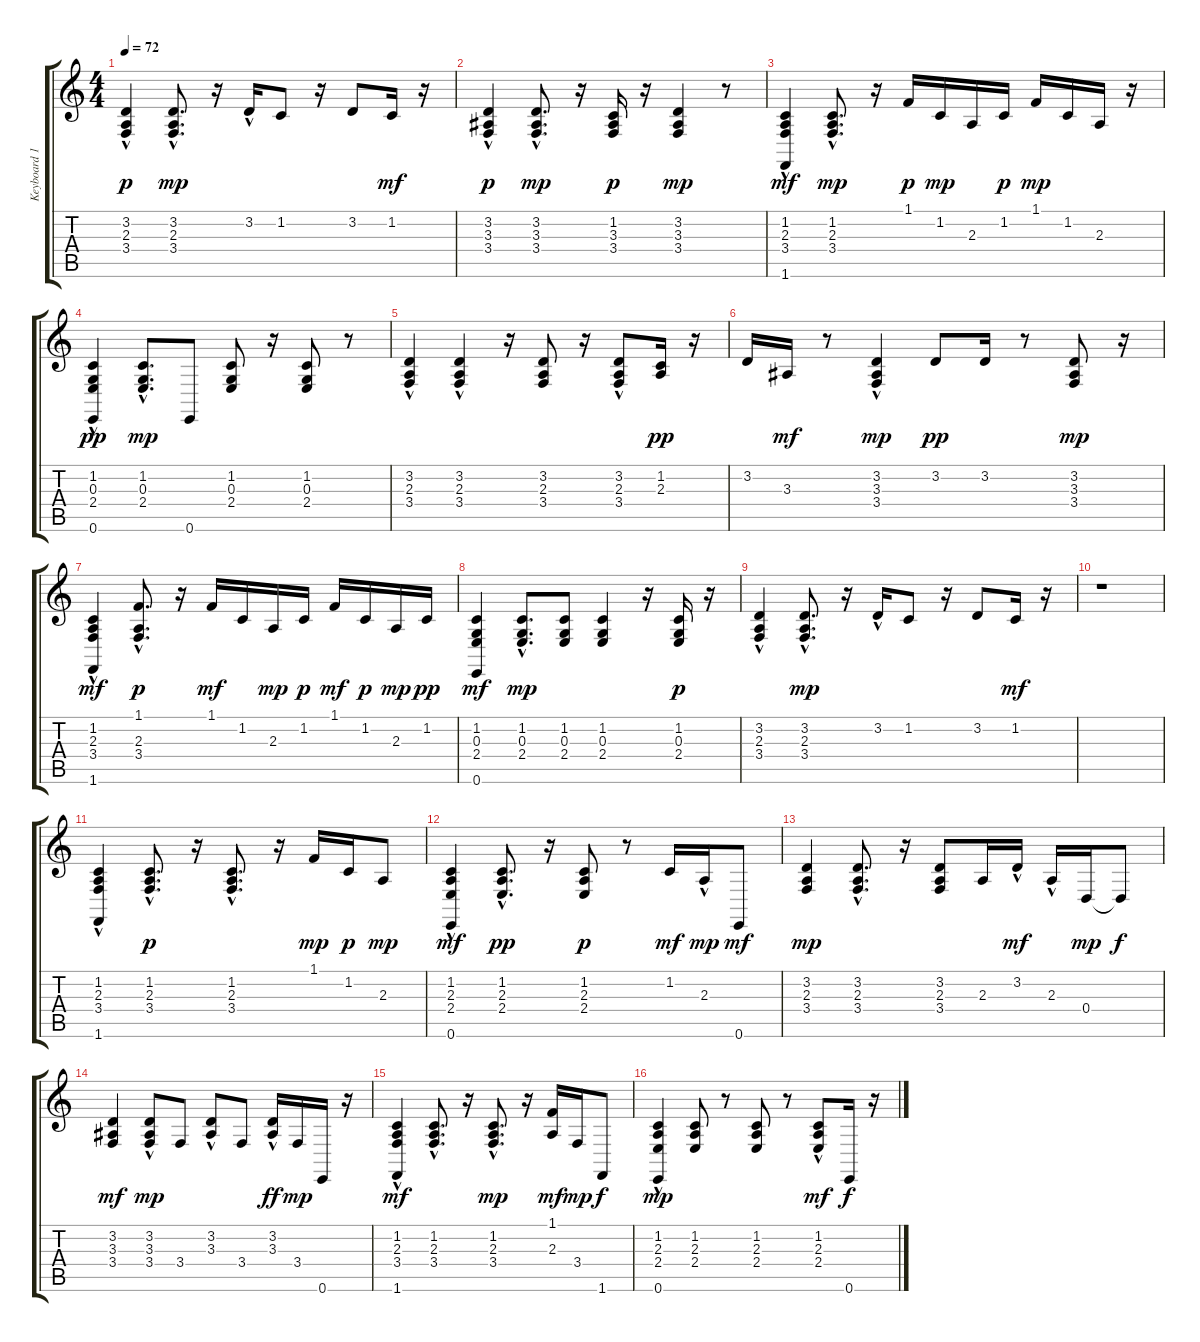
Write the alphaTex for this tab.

\track ("Keyboard 1" "Keyboard 1") {instrument electricgrandpiano}
\staff {score tabs}
\tuning (E4 B3 G3 D3 A2 E2) {hide}
\ts (4 4)
\tempo 72
\clef g2
\ks c
(3.2{hac} 2.3 3.4{hac}).4{dy p} (3.2{hac} 2.3 3.4{hac}).8{d dy mp} r.16 3.2{hac}.16 1.2.8 r.16 3.2.8 1.2.16{dy mf} r.16 |
(3.2{hac} 3.3 3.4).4{dy p} (3.2 3.3 3.4{hac}).8{d dy mp} r.16 (1.2 3.3 3.4).16{dy p} r.16 (3.2 3.3 3.4).4{dy mp} r.8 |
(1.2{hac} 2.3{hac} 3.4{hac} 1.6{hac}).4{dy mf} (1.2 2.3{hac} 3.4{hac}).8{d dy mp} r.16 1.1.16{dy p} 1.2.16{dy mp} 2.3.16 1.2.16{dy p} 1.1.16{dy mp} 1.2.16 2.3.16 r.16 |
(1.2 0.3 2.4 0.6{hac}).4{dy pp} (1.2{hac} 0.3{hac} 2.4{hac}).8{d dy mp} 0.6.8 (1.2 0.3 2.4).8 r.16 (1.2 0.3 2.4).8 r.8 |
(3.2{hac} 2.3{hac} 3.4{hac}).4 (3.2{hac} 2.3{hac} 3.4).4 r.16 (3.2 2.3 3.4).8 r.16 (3.2 2.3 3.4{hac}).8 (1.2 2.3).16{dy pp} r.16 |
3.2.16 3.3.16{dy mf} r.8 (3.2{hac} 3.3 3.4).4{dy mp} 3.2.8{dy pp} 3.2.16 r.8 (3.2 3.3 3.4).8{dy mp} r.16 |
(1.2{hac} 2.3{hac} 3.4{hac} 1.6).4{dy mf} (1.1{hac} 2.3 3.4).8{d dy p} r.16 1.1.16{dy mf} 1.2.16 2.3.16{dy mp} 1.2.16{dy p} 1.1.16{dy mf} 1.2.16{dy p} 2.3.16{dy mp} 1.2.16{dy pp} |
(1.2 0.3 2.4 0.6).4{dy mf} (1.2 0.3 2.4{hac}).8{d dy mp} (1.2 0.3 2.4).8 (1.2 0.3 2.4).4 r.16 (1.2 0.3 2.4).16{dy p} r.16 |
(3.2{hac} 2.3 3.4{hac}).4 (3.2{hac} 2.3 3.4{hac}).8{d dy mp} r.16 3.2{hac}.16 1.2.8 r.16 3.2.8 1.2.16{dy mf} r.16 |
r.1 |
(1.2 2.3 3.4{hac} 1.6{hac}).4 (1.2{hac} 2.3{hac} 3.4{hac}).8{d dy p} r.16 (1.2{hac} 2.3{hac} 3.4{hac}).8{d} r.16 1.1.16{dy mp} 1.2.16{dy p} 2.3.8{dy mp} |
(1.2 2.3 2.4 0.6{hac}).4{dy mf} (1.2{hac} 2.3{hac} 2.4{hac}).8{d dy pp} r.16 (1.2 2.3 2.4).8{dy p} r.8 1.2.16{dy mf} 2.3{hac}.16{dy mp} 0.6.8{dy mf} |
(3.2 2.3 3.4).4{dy mp} (3.2 2.3{hac} 3.4{hac}).8{d} r.16 (3.2 2.3 3.4).8 2.3.16 3.2{hac}.16{dy mf} 2.3{hac}.16 0.4.16{dy mp} 0.4{t}.8{dy f} |
(3.2 3.3 3.4).4{dy mf} (3.2{hac} 3.3{hac} 3.4).8{dy mp} 3.4.8 (3.2{hac} 3.3{hac}).8 3.4.8 (3.2{hac} 3.3{hac}).16{dy ff} 3.4.16{dy mp} 0.6.16 r.16 |
(1.2{hac} 2.3{hac} 3.4{hac} 1.6{hac}).4{dy mf} (1.2{hac} 2.3{hac} 3.4{hac}).8{d} r.16 (1.2{hac} 2.3{hac} 3.4{hac}).8{d dy mp} r.16 (1.1 2.3).16{dy mf} 3.4.16{dy mp} 1.6.8{dy f} |
(1.2{hac} 2.3{hac} 2.4{hac} 0.6{hac}).4{dy mp} (1.2 2.3 2.4).8 r.8 (1.2 2.3 2.4).8 r.8 (1.2{hac} 2.3{hac} 2.4{hac}).8{dy mf} 0.6.16{dy f} r.16
